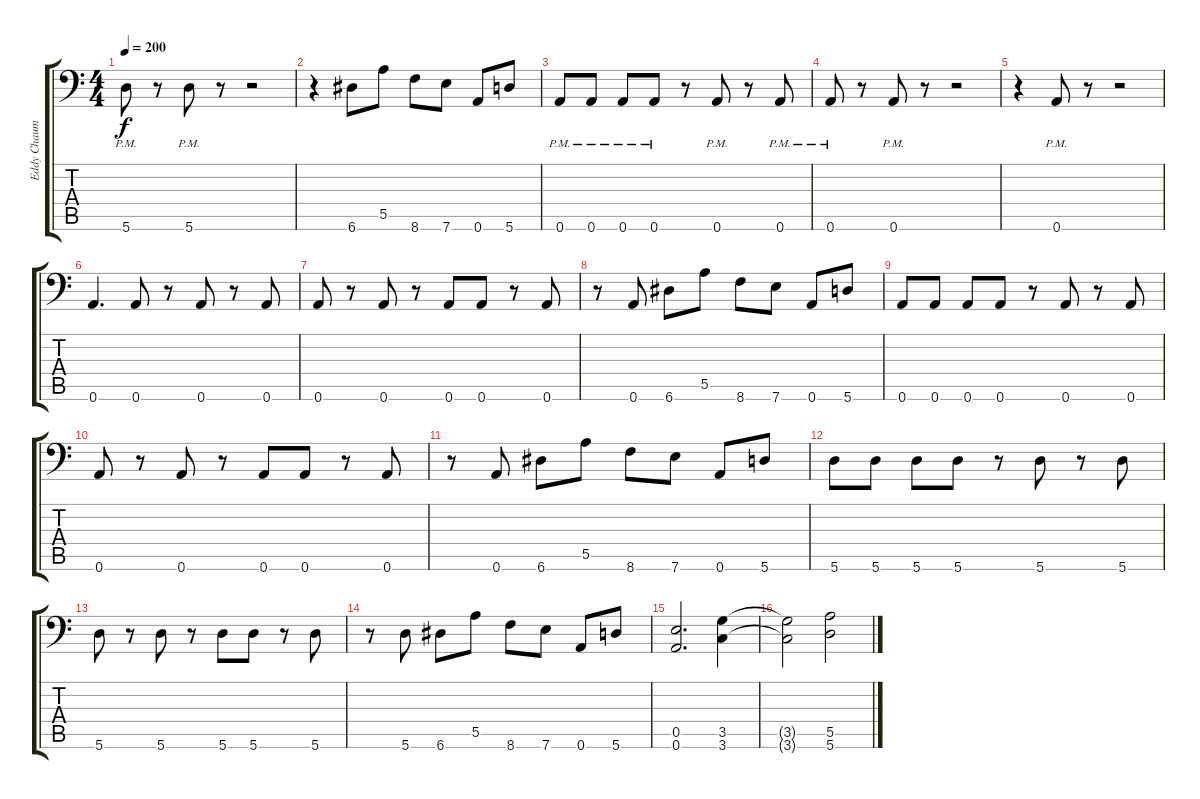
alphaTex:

\track ("Eddy Chaumulot (Rythm)" "Eddy Chaum") {instrument distortionguitar}
\staff {score tabs}
\tuning (B3 Gb3 D3 A2 E2 A1) {hide}
\ts (4 4)
\tempo 200
\clef f4
\ks c
5.6{pm}.8{dy f} r.8 5.6{pm}.8 r.8 r.2 |
r.4 6.6.8 5.5.8 8.6.8 7.6.8 0.6.8 5.6.8 |
0.6{pm}.8 0.6{pm}.8 0.6{pm}.8 0.6{pm}.8 r.8 0.6{pm}.8 r.8 0.6{pm}.8 |
0.6{pm}.8 r.8 0.6{pm}.8 r.8 r.2 |
r.4 0.6{pm}.8 r.8 r.2 |
0.6.4{d} 0.6.8 r.8 0.6.8 r.8 0.6.8 |
0.6.8 r.8 0.6.8 r.8 0.6.8 0.6.8 r.8 0.6.8 |
r.8 0.6.8 6.6.8 5.5.8 8.6.8 7.6.8 0.6.8 5.6.8 |
0.6.8 0.6.8 0.6.8 0.6.8 r.8 0.6.8 r.8 0.6.8 |
0.6.8 r.8 0.6.8 r.8 0.6.8 0.6.8 r.8 0.6.8 |
r.8 0.6.8 6.6.8 5.5.8 8.6.8 7.6.8 0.6.8 5.6.8 |
5.6.8 5.6.8 5.6.8 5.6.8 r.8 5.6.8 r.8 5.6.8 |
5.6.8 r.8 5.6.8 r.8 5.6.8 5.6.8 r.8 5.6.8 |
r.8 5.6.8 6.6.8 5.5.8 8.6.8 7.6.8 0.6.8 5.6.8 |
(0.5 0.6).2{d} (3.5 3.6).4 |
(3.5{t} 3.6{t}).2 (5.5 5.6).2
